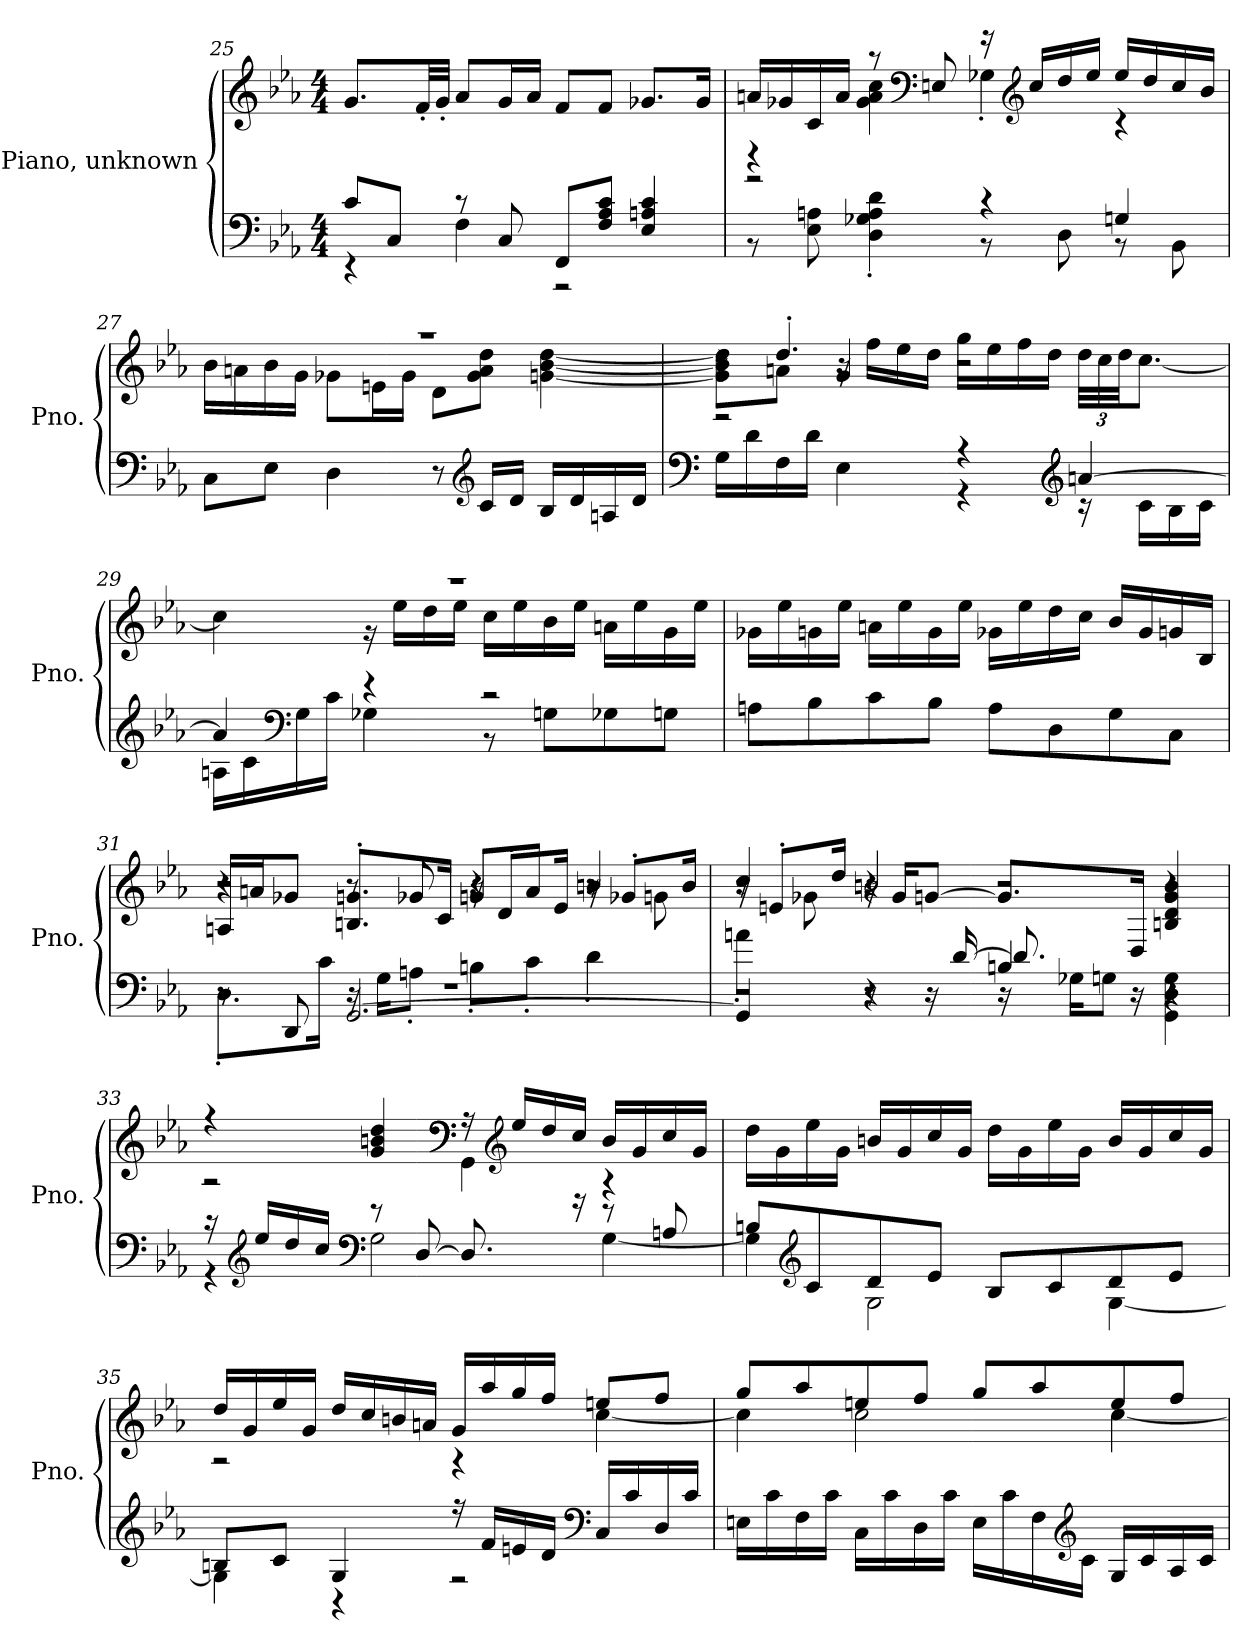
**kern	**kern
*part1	*part1
*staff2	*staff1
*I"Piano, unknown	*
*I'Pno.	*
*clefF4	*clefG2
*k[b-e-a-]	*k[b-e-a-]
*M4/4	*M4/4
=25	=25
*^	*
8c/L	4r	8.g/L
8C/J	.	.
.	.	32f'/LL
.	.	32g'/JJJ
8r	4F\	8a-/L
8C/	.	16g/L
.	.	16a-/JJ
8FF/L	2r	8f/L
8F/ 8A-/ 8c/J	.	8f/J
4E-/ 4An/ 4c/	.	8.g-X/L
.	.	16g-/Jk
!!LO:LB:g=z
=26	=26	=26
*	*	*^
2r	8r	16an/LL	4r
.	.	16g-X/	.
.	8E-\ 8An\	16c/	.
.	.	16a/JJ	.
.	4D\' 4G-X\' 4A\' 4d\'	8r	4g-\ 4a\ 4cc\
*	*	*clefF4	*
.	.	8En/	.
4r	8r	16r	4G-X'\
*	*	*clefG2	*
.	.	16cc/LL	.
.	8D\	16dd/	.
.	.	16ee-/JJ	.
4Gn/	8r	16ee-/LL	4r
.	.	16dd/	.
.	8BB-\	16cc/	.
.	.	16b-/JJ	.
*v	*v	*	*
=27	=27	=27
8C\L	1r	16b-\LL
.	.	16an\
8E-\J	.	16b-\
.	.	16g\JJ
4D\	.	8g-X\L
.	.	16en\L
.	.	16g-\JJ
8r	.	8d\L
*clefG2	*	*
16c/LL	.	8g-\ 8a\ 8dd\J
16d/JJ	.	.
16B-/LL	.	[4gn\ [4b-\ [4dd\
16d/	.	.
16An/	.	.
16d/JJ	.	.
*	*v	*v
!!LO:LB:g=z
=28	=28
*clefF4	*
*^	*^
*	*	*	*^
2r	16G\LL	8r	8g\] 8b-\] 8dd\]L	4r
.	16d\	.	.	.
.	16F\	4.dd'/	8an\J	.
.	16d\JJ	.	.	.
.	4E-\	.	16r	4g/
.	.	.	16ff\LL	.
.	.	.	16ee-\	.
.	.	.	16dd\JJ	.
4r	4r	2r	16gg\LL	2r
.	.	.	16ee-\	.
.	.	.	16ff\	.
.	.	.	16dd\JJ	.
*clefG2	*	*	*	*
*	*	*	*Xbrackettup	*
[4an/	16r	.	48dd\LLL	.
.	.	.	48cc\	.
.	.	.	48dd\JJ	.
.	16c\LL	.	[8.cc\J	.
.	16B-\	.	.	.
.	16c\JJ	.	.	.
*	*	*	*v	*v
=29	=29	=29	=29
4a/]	16An\LL	1r	4cc\]
.	16c\	.	.
*clefF4	*	*	*
.	16G\	.	.
.	16c\JJ	.	.
4r	4G-X\	.	16r
.	.	.	16ee-\LL
.	.	.	16dd\
.	.	.	16ee-\JJ
2r	8r	.	16cc\LL
.	.	.	16ee-\
.	8Gn\L	.	16b-\
.	.	.	16ee-\JJ
.	8G-X\	.	16an\LL
.	.	.	16ee-\
.	8Gn\J	.	16g\
.	.	.	16ee-\JJ
*v	*v	*	*
*	*v	*v
!!LO:LB:g=z
=30	=30
8An\L	16g-X\LL
.	16ee-\
8B-\	16gn\
.	16ee-\JJ
8c\	16an\LL
.	16ee-\
8B-\J	16g\
.	16ee-\JJ
8A\L	16g-X\LL
.	16ee-\
8D\	16dd\
.	16cc\JJ
8G\	16b-/LL
.	16g-/
8C\J	16gn/
.	16B-/JJ
=31	=31
*^	*^
*	*^	*	*^
1r	8.D'\L	8r	4r	2r	16An/LL
.	.	.	.	.	16an/J
.	.	8DD/	.	.	8g-X/J
.	16c\Jk	.	.	.	.
.	16r	[2.GG/	8r	.	8.Bn/' 8.gn/'L
.	16G\KL	.	.	.	.
.	8An'\J	.	8g-X/	.	.
.	.	.	.	.	16c/Jk
.	8Bn'\L	.	8gn/L	4r	16r
.	.	.	.	.	8d'/L
.	8c'\J	.	8a/J	.	.
.	.	.	.	.	16e-/Jk
.	4d'\	.	4bn/	8r	16r
.	.	.	.	.	8g-X'/L
.	.	.	.	8gn\	.
.	.	.	.	.	16b/Jk
!!LO:LB:g=z	!!	!!
=32	=32	=32	=32	=32	=32
2r	4an'\	4GG/]	4cc/	8r	16r
.	.	.	.	.	8en'/L
.	.	.	.	8g-X\	.
.	.	.	.	.	16dd/Jk
.	4r	8r	2bn/	4r	16r
.	.	.	.	.	16g-/KL
.	.	16r	.	.	[8gn/J
.	.	[16d/	.	.	.
4Bn/	16r	8.d/]	.	2r	8.g/L]
.	16G-X\KL	.	.	.	.
.	8Gn\J	.	.	.	.
.	.	16r	.	.	16D/Jk
4r	4GG\ 4D\ 4G\	4r	4r	.	4Bn/ 4d/ 4g/ 4b/
*	*v	*v	*	*	*
*	*	*	*v	*v
=33	=33	=33	=33
16r	4r	4r	2r
*clefG2	*	*	*
16ee-/LL	.	.	.
16dd/	.	.	.
16cc/JJ	.	.	.
*clefF4	*	*	*
8r	2G\	4g/ 4bn/ 4dd/	.
[8D/	.	.	.
*	*	*clefF4	*
8.D/]	.	16r	4GG\
*	*	*clefG2	*
.	.	16ee-/LL	.
.	.	16dd/	.
16r	.	16cc/JJ	.
8r	[4G\	16b/LL	4r
.	.	16g/	.
8An/	.	16cc/	.
.	.	16g/JJ	.
*	*	*v	*v
!!LO:PB:g=z
=34	=34	=34
8Bn/L	4G\]	16dd\LL
.	.	16g\
*clefG2	*	*
8c/	.	16ee-\
.	.	16g\JJ
8d/	2G\	16bn/LL
.	.	16g/
8e-/J	.	16cc/
.	.	16g/JJ
8B/L	.	16dd\LL
.	.	16g\
8c/	.	16ee-\
.	.	16g\JJ
8d/	[4G\	16b/LL
.	.	16g/
8e-/J	.	16cc/
.	.	16g/JJ
=35	=35	=35
*	*	*^
8Bn/L	4G\]	16dd/LL	2r
.	.	16g/	.
8c/J	.	16ee-/	.
.	.	16g/JJ	.
4G/	4r	16dd/LL	.
.	.	16cc/	.
.	.	16bn/	.
.	.	16an/JJ	.
16r	2r	16g/LL	4r
16f/LL	.	16aa-/	.
16en/	.	16gg/	.
16d/JJ	.	16ff/JJ	.
*clefF4	*	*	*
16C/LL	.	8een/L	[4cc\
16c/	.	.	.
16D/	.	8ff/J	.
16c/JJ	.	.	.
*v	*v	*	*
!!LO:LB:g=z	!!
=36	=36	=36
16En\LL	8gg/L	4cc\]
16c\	.	.
16F\	8aa-/	.
16c\JJ	.	.
16C\LL	8een/	2cc\
16c\	.	.
16D\	8ff/J	.
16c\JJ	.	.
16E\LL	8gg/L	.
16c\	.	.
16F\	8aa-/	.
*clefG2	*	*
16c\JJ	.	.
16G/LL	8ee/	[4cc\
16c/	.	.
16A-/	8ff/J	.
16c/JJ	.	.
*	*v	*v
=	=
*-	*-
